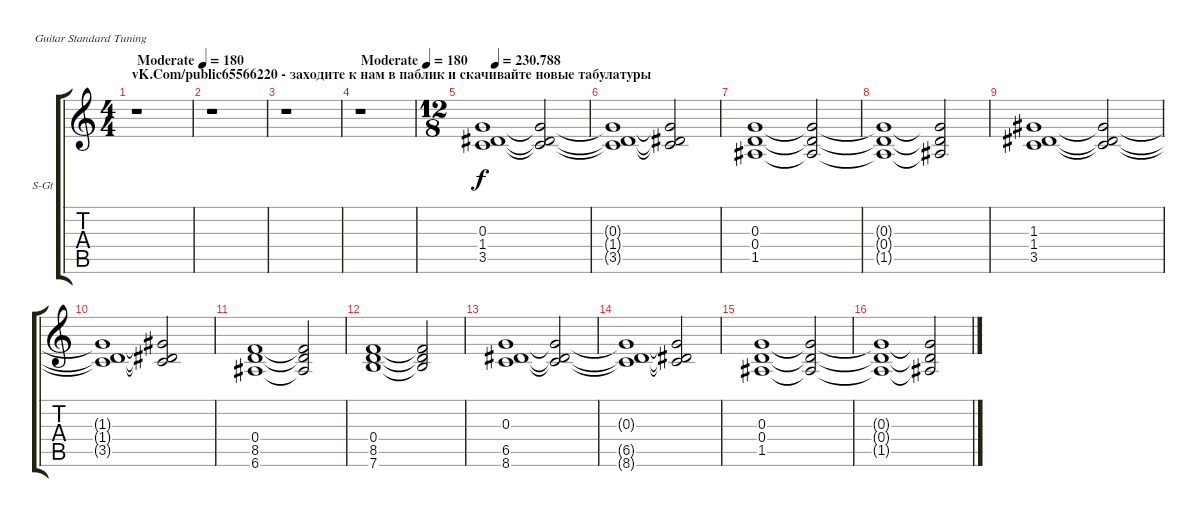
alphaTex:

\bracketExtendMode groupsimilarinstruments
\firstSystemTrackNameOrientation horizontal
\otherSystemsTrackNameOrientation horizontal
\track ("Синтезатор I" "S-Gt") {instrument choiraahs}
\staff {score tabs}
\tuning (E4 B3 G3 D3 A2 E2)
\displaytranspose 12
\ts (4 4)
\beaming (8 2 2 2 2)
\section ("" "vK.Com/public65566220 - заходите к нам в паблик и скачивайте новые табулатуры")
\tempo (180 "Moderate")
\clef g2
\ks c
r.1{dy f instrument choiraahs} |
r.1 |
r.1 |
\tempo (180 "Moderate")
r.1 |
\ts (12 8)
\beaming (8 2 2 2 6)
\tempo (230.788 0.0625)
(0.3 1.4 3.5).1 (0.3{t} 1.4{t} 3.5{t}).2 |
(0.3{t} 1.4{t} 3.5{t}).1 (0.3{t} 1.4{t} 3.5{t}).2 |
(0.3 0.4 1.5).1 (0.3{t} 0.4{t} 1.5{t}).2 |
(0.3{t} 0.4{t} 1.5{t}).1 (0.3{t} 0.4{t} 1.5{t}).2 |
(1.3 1.4 3.5).1 (1.3{t} 1.4{t} 3.5{t}).2 |
(1.3{t} 1.4{t} 3.5{t}).1 (1.3{t} 1.4{t} 3.5{t}).2 |
(0.4 8.5 6.6).1 (0.4{t} 8.5{t} 6.6{t}).2 |
(0.4 8.5 7.6).1 (0.4{t} 8.5{t} 7.6{t}).2 |
(0.3 6.5 8.6).1 (0.3{t} 6.5{t} 8.6{t}).2 |
(0.3{t} 6.5{t} 8.6{t}).1 (0.3{t} 6.5{t} 8.6{t}).2 |
(0.3 0.4 1.5).1 (0.3{t} 0.4{t} 1.5{t}).2 |
(0.3{t} 0.4{t} 1.5{t}).1 (0.3{t} 0.4{t} 1.5{t}).2
